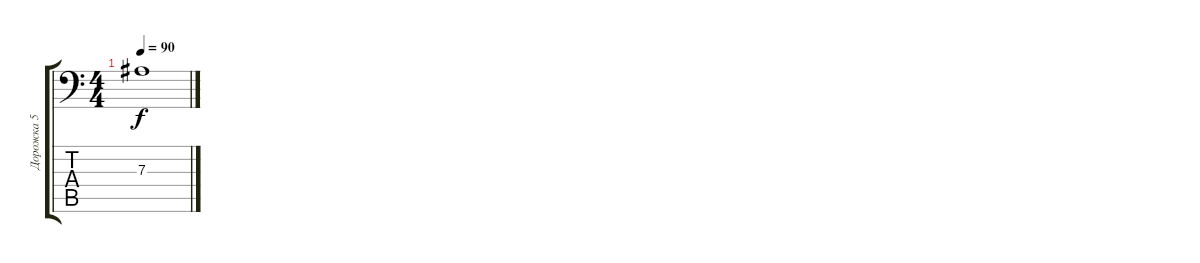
\track ("Дорожка 5" "Дорожка 5") {instrument choiraahs}
\staff {score tabs}
\tuning (C4 G3 Eb3 Bb2 F2 Bb1) {hide}
\ts (4 4)
\tempo 90
\clef f4
\ks c
7.3.1{dy f}
